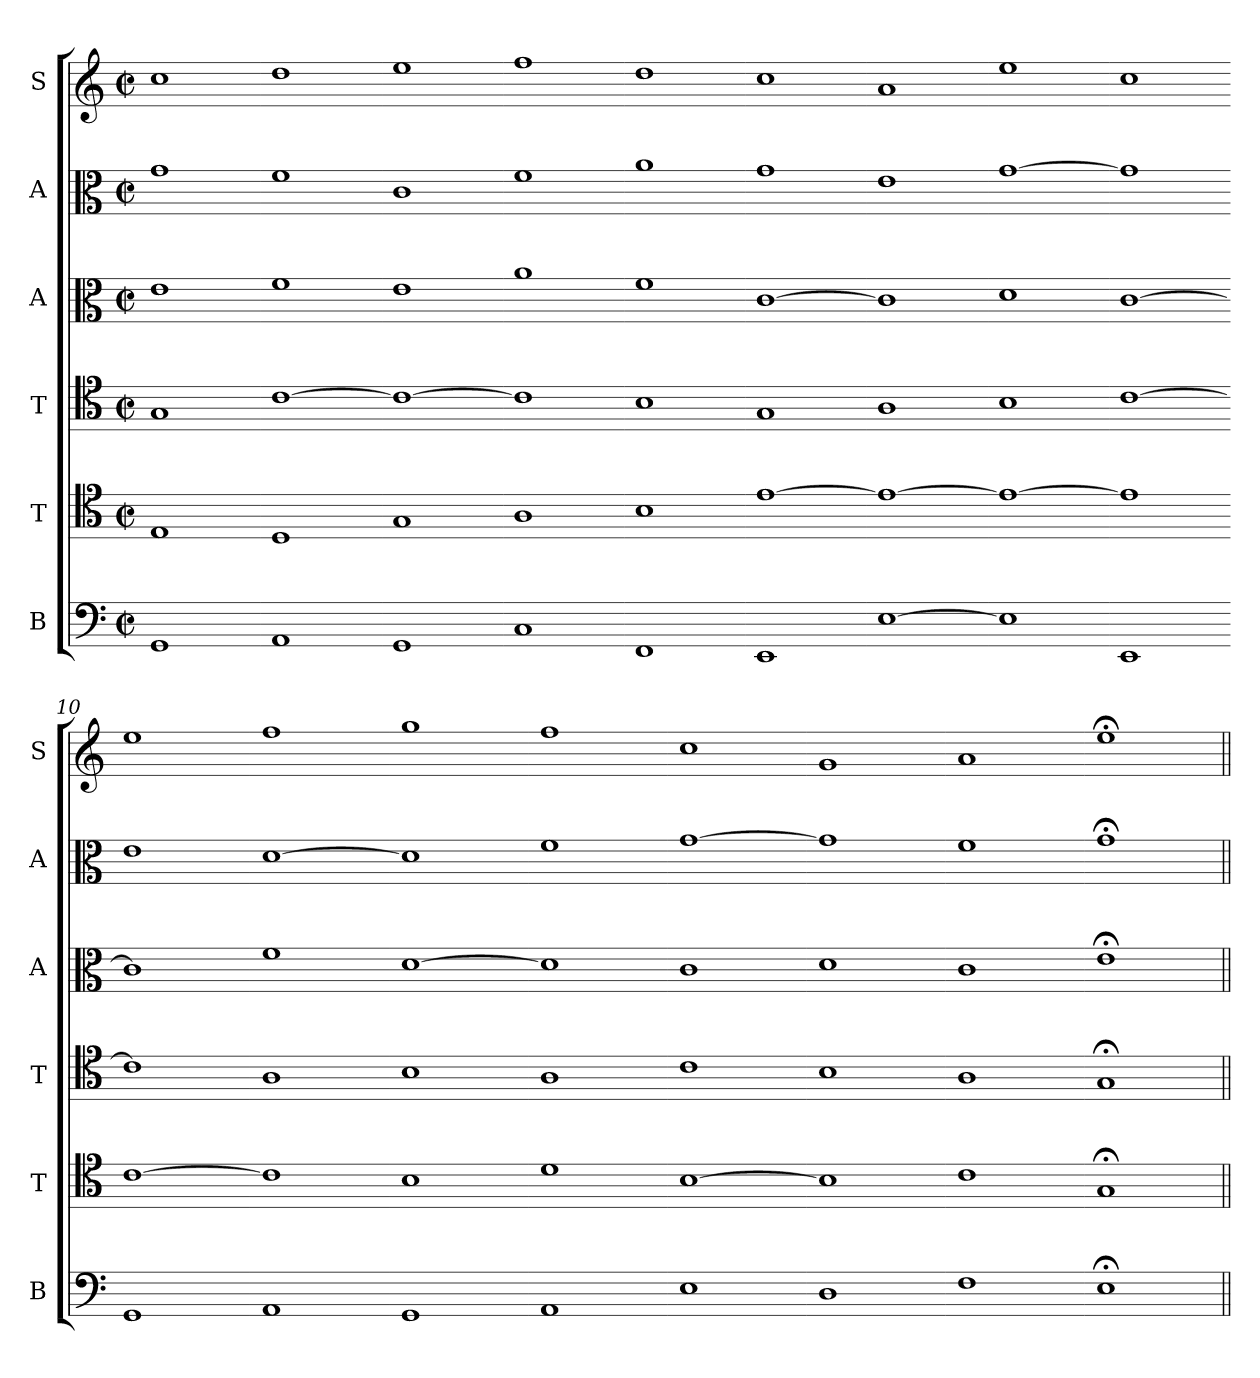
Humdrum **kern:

**kern	**kern	**kern	**kern	**kern	**kern
*part6	*part5	*part4	*part3	*part2	*part1
*staff6	*staff5	*staff4	*staff3	*staff2	*staff1
*I"B	*I"T	*I"T	*I"A	*I"A	*I"S
*I'B	*I'T	*I'T	*I'A	*I'A	*I'S
*clefF4	*clefC4	*clefC4	*clefC3	*clefC3	*clefG2
*k[]	*k[]	*k[]	*k[]	*k[]	*k[]
*M2/2	*M2/2	*M2/2	*M2/2	*M2/2	*M2/2
*met(c|)	*met(c|)	*met(c|)	*met(c|)	*met(c|)	*met(c|)
*MM208	*MM208	*MM208	*MM208	*MM208	*MM208
=1	=1	=1	=1	=1	=1
1GG	1E	1G	1e	1g	1cc
=2-	=2-	=2-	=2-	=2-	=2-
1AA	1D	[1c	1f	1f	1dd
=3-	=3-	=3-	=3-	=3-	=3-
1GG	1G	1c_	1e	1c	1ee
=4-	=4-	=4-	=4-	=4-	=4-
1C	1A	1c]	1a	1f	1ff
=5-	=5-	=5-	=5-	=5-	=5-
1FF	1B	1B	1f	1a	1dd
=6-	=6-	=6-	=6-	=6-	=6-
1EE	[1e	1G	[1c	1g	1cc
=7-	=7-	=7-	=7-	=7-	=7-
[1E	1e_	1A	1c]	1e	1a
=8-	=8-	=8-	=8-	=8-	=8-
1E]	1e_	1B	1d	[1g	1ee
=9-	=9-	=9-	=9-	=9-	=9-
1EE	1e]	[1c	[1c	1g]	1cc
=10-	=10-	=10-	=10-	=10-	=10-
1GG	[1c	1c]	1c]	1e	1ee
=11-	=11-	=11-	=11-	=11-	=11-
1AA	1c]	1A	1f	[1d	1ff
=12-	=12-	=12-	=12-	=12-	=12-
1GG	1B	1B	[1d	1d]	1gg
=13-	=13-	=13-	=13-	=13-	=13-
1AA	1d	1A	1d]	1f	1ff
=14-	=14-	=14-	=14-	=14-	=14-
1E	[1B	1c	1c	[1g	1cc
=15-	=15-	=15-	=15-	=15-	=15-
1D	1B]	1B	1d	1g]	1g
=16-	=16-	=16-	=16-	=16-	=16-
1F	1c	1A	1c	1f	1a
=17-	=17-	=17-	=17-	=17-	=17-
1E;<	1G;<	1G;<	1e;<	1g;	1ee;<
=||	=||	=||	=||	=||	=||
*-	*-	*-	*-	*-	*-
